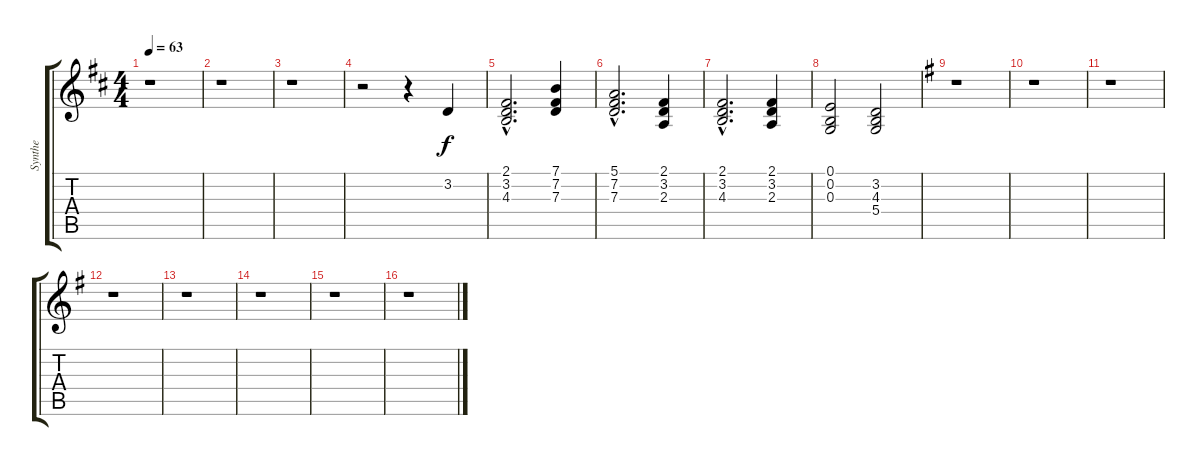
\track ("Synthe" "Synthe") {instrument choiraahs}
\staff {score tabs}
\tuning (E4 B3 G3 D3 A2 E2) {hide}
\ts (4 4)
\tempo 63
\clef g2
\ks d
r.1{dy f} |
r.1 |
r.1 |
r.2{instrument choiraahs} r.4 3.2.4 |
(2.1{hac} 3.2{hac} 4.3{hac}).2{d} (7.1 7.2 7.3).4 |
(5.1{hac} 7.2{hac} 7.3{hac}).2{d} (2.1 3.2 2.3).4 |
(2.1{hac} 3.2{hac} 4.3{hac}).2{d} (2.1 3.2 2.3).4 |
(0.1 0.2 0.3).2 (3.2 4.3 5.4).2 |
\ks g
r.1 |
r.1 |
r.1 |
r.1 |
r.1 |
r.1 |
r.1 |
r.1
